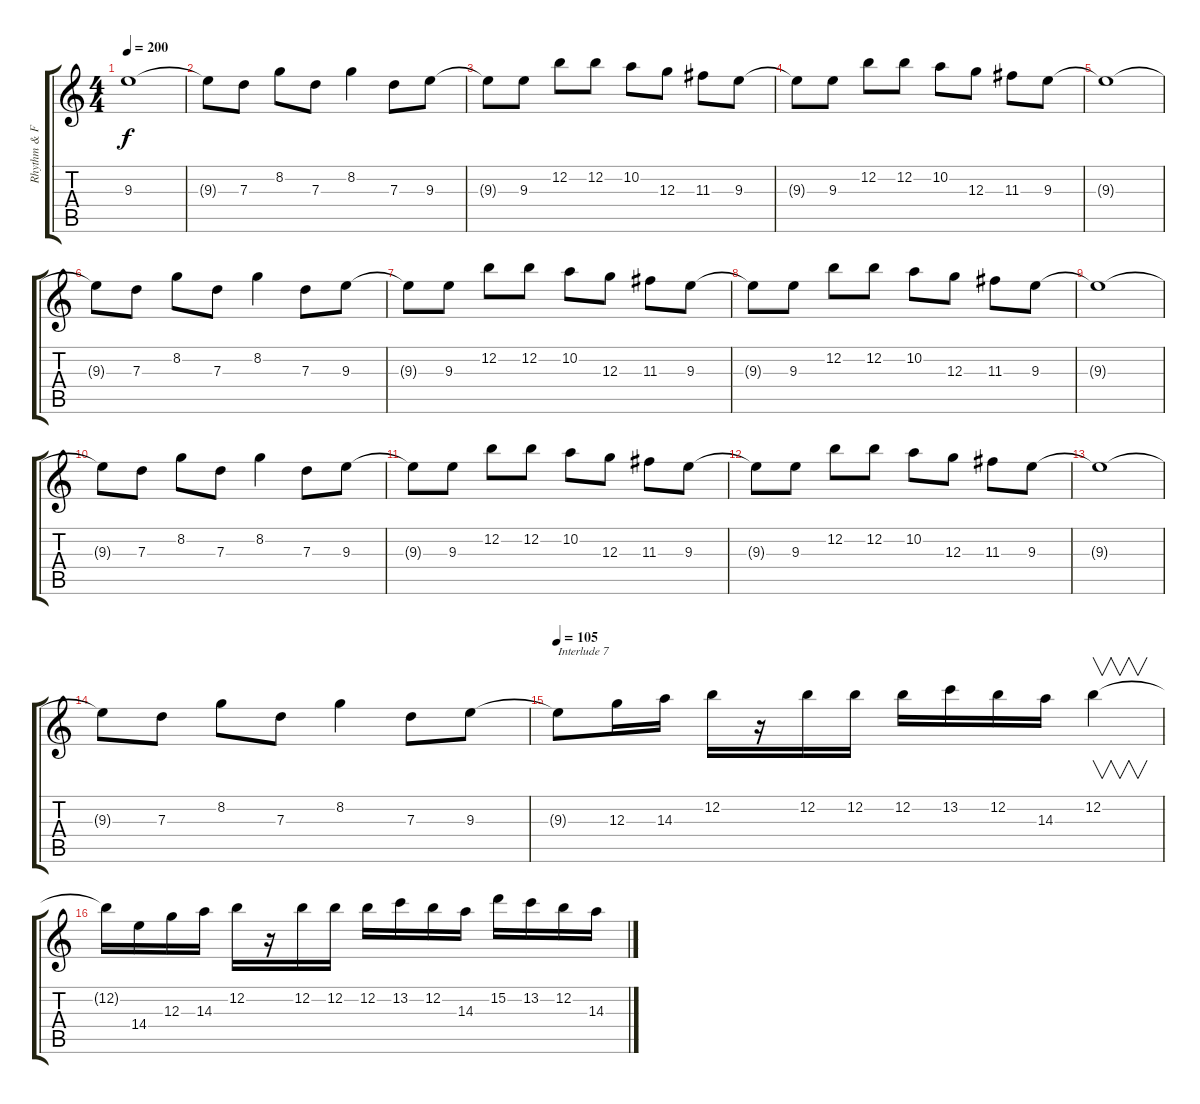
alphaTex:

\track ("Rhythm & Fills (Dist.)" "Rhythm & F") {instrument distortionguitar}
\staff {score tabs}
\tuning (E4 B3 G3 D3 A2 E2) {hide}
\ts (4 4)
\tempo 200
\clef g2
\ks c
9.3{t}.1{dy f} |
9.3{t}.8 7.3.8 8.2.8 7.3.8 8.2.4 7.3.8 9.3.8 |
9.3{t}.8 9.3.8 12.2.8 12.2.8 10.2.8 12.3.8 11.3.8 9.3.8 |
9.3{t}.8 9.3.8 12.2.8 12.2.8 10.2.8 12.3.8 11.3.8 9.3.8 |
9.3{t}.1 |
9.3{t}.8 7.3.8 8.2.8 7.3.8 8.2.4 7.3.8 9.3.8 |
9.3{t}.8 9.3.8 12.2.8 12.2.8 10.2.8 12.3.8 11.3.8 9.3.8 |
9.3{t}.8 9.3.8 12.2.8 12.2.8 10.2.8 12.3.8 11.3.8 9.3.8 |
9.3{t}.1 |
9.3{t}.8 7.3.8 8.2.8 7.3.8 8.2.4 7.3.8 9.3.8 |
9.3{t}.8 9.3.8 12.2.8 12.2.8 10.2.8 12.3.8 11.3.8 9.3.8 |
9.3{t}.8 9.3.8 12.2.8 12.2.8 10.2.8 12.3.8 11.3.8 9.3.8 |
9.3{t}.1 |
9.3{t}.8 7.3.8 8.2.8 7.3.8 8.2.4 7.3.8 9.3.8 |
\tempo 105
9.3{t}.8{txt "Interlude 7"} 12.3.16 14.3.16 12.2.16 r.16 12.2.16 12.2.16 12.2.16 13.2.16 12.2.16 14.3.16 12.2.4{v} |
12.2{t}.16 14.4.16 12.3.16 14.3.16 12.2.16 r.16 12.2.16 12.2.16 12.2.16 13.2.16 12.2.16 14.3.16 15.2.16 13.2.16 12.2.16 14.3.16
